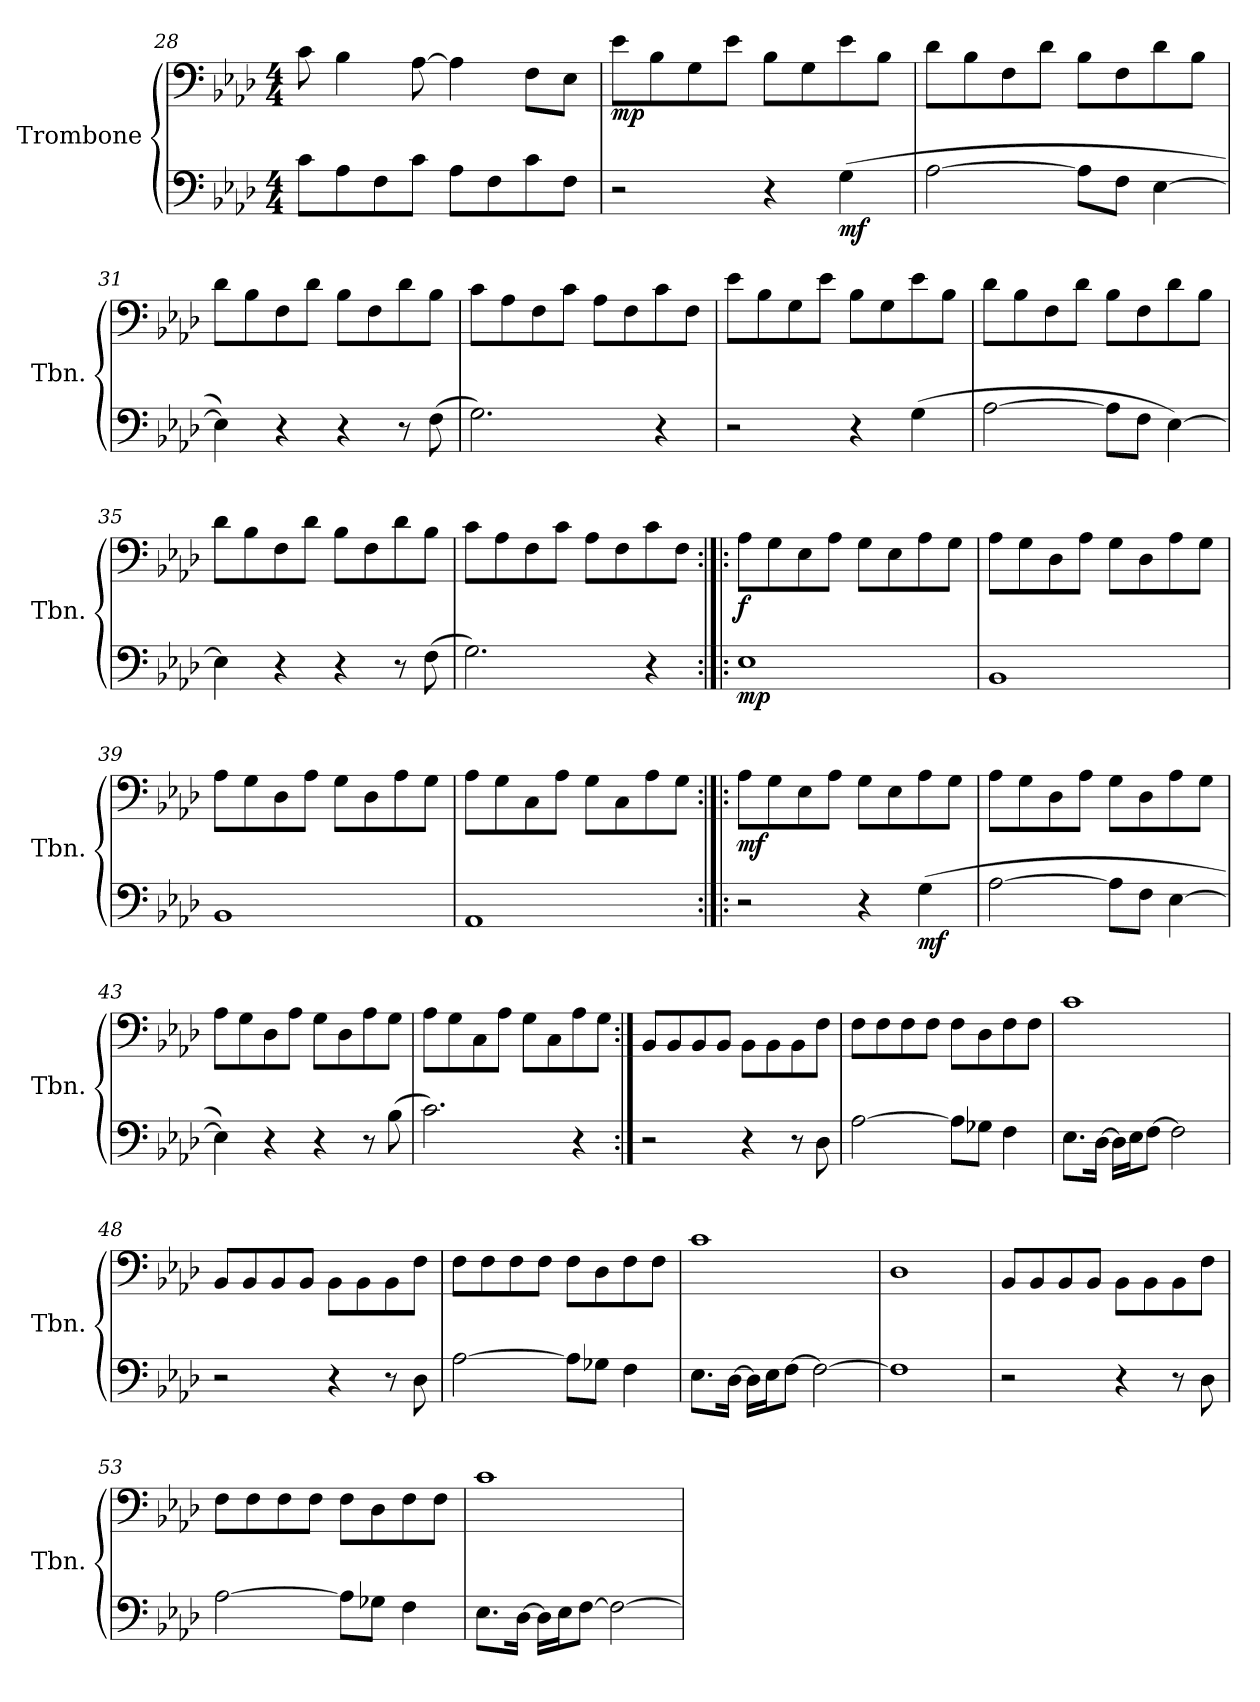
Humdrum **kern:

**kern	**dynam	**kern	**dynam
*part2	*part2	*part1	*part1
*staff2	*staff2	*staff1	*staff1
*I"Trombone	*	*I"Trombone	*
*I'Tbn.	*	*I'Tbn.	*
*clefF4	*	*clefF4	*
*k[b-e-a-d-]	*	*k[b-e-a-d-]	*
*M4/4	*	*M4/4	*
=28	=28	=28	=28
8c\L	.	8c\	.
8A-\	.	4B-\	.
8F\	.	.	.
8c\J	.	[8A-\	.
8A-\L	.	4A-\]	.
8F\	.	.	.
8c\	.	8F\L	.
8F\J	.	8E-\J	.
!!LO:LB:g=z
=29	=29	=29	=29
!	!	!	!LO:DY:b
2r	.	8e-\L	mp
.	.	8B-\	.
.	.	8G\	.
.	.	8e-\J	.
4r	.	8B-\L	.
.	.	8G\	.
!	!LO:DY:b	!	!
(>4G\	mf	8e-\	.
.	.	8B-\J	.
=30	=30	=30	=30
[2A-\	.	8d-\L	.
.	.	8B-\	.
.	.	8F\	.
.	.	8d-\J	.
8A-\L]	.	8B-\L	.
8F\J	.	8F\	.
[4E-\	.	8d-\	.
.	.	8B-\J	.
=31	=31	=31	=31
4E-\])	.	8d-\L	.
.	.	8B-\	.
4r	.	8F\	.
.	.	8d-\J	.
4r	.	8B-\L	.
.	.	8F\	.
8r	.	8d-\	.
(>8F\	.	8B-\J	.
=32	=32	=32	=32
2.G\)	.	8c\L	.
.	.	8A-\	.
.	.	8F\	.
.	.	8c\J	.
.	.	8A-\L	.
.	.	8F\	.
4r	.	8c\	.
.	.	8F\J	.
!!LO:LB:g=z
=33	=33	=33	=33
2r	.	8e-\L	.
.	.	8B-\	.
.	.	8G\	.
.	.	8e-\J	.
4r	.	8B-\L	.
.	.	8G\	.
(>4G\	.	8e-\	.
.	.	8B-\J	.
=34	=34	=34	=34
[2A-\	.	8d-\L	.
.	.	8B-\	.
.	.	8F\	.
.	.	8d-\J	.
8A-\L]	.	8B-\L	.
8F\J	.	8F\	.
[4E-\)	.	8d-\	.
.	.	8B-\J	.
=35	=35	=35	=35
4E-\]	.	8d-\L	.
.	.	8B-\	.
4r	.	8F\	.
.	.	8d-\J	.
4r	.	8B-\L	.
.	.	8F\	.
8r	.	8d-\	.
(>8F\	.	8B-\J	.
=36	=36	=36	=36
2.G\)	.	8c\L	.
.	.	8A-\	.
.	.	8F\	.
.	.	8c\J	.
.	.	8A-\L	.
.	.	8F\	.
4r	.	8c\	.
.	.	8F\J	.
!!LO:LB:g=z
=37:|!|:	=37:|!|:	=37:|!|:	=37:|!|:
!	!LO:DY:b	!	!LO:DY:b
1E-	mp	8A-\L	f
.	.	8G\	.
.	.	8E-\	.
.	.	8A-\J	.
.	.	8G\L	.
.	.	8E-\	.
.	.	8A-\	.
.	.	8G\J	.
=38	=38	=38	=38
1BB-	.	8A-\L	.
.	.	8G\	.
.	.	8D-\	.
.	.	8A-\J	.
.	.	8G\L	.
.	.	8D-\	.
.	.	8A-\	.
.	.	8G\J	.
=39	=39	=39	=39
1BB-	.	8A-\L	.
.	.	8G\	.
.	.	8D-\	.
.	.	8A-\J	.
.	.	8G\L	.
.	.	8D-\	.
.	.	8A-\	.
.	.	8G\J	.
=40	=40	=40	=40
1AA-	.	8A-\L	.
.	.	8G\	.
.	.	8C\	.
.	.	8A-\J	.
.	.	8G\L	.
.	.	8C\	.
.	.	8A-\	.
.	.	8G\J	.
!!LO:LB:g=z
=41:|!|:	=41:|!|:	=41:|!|:	=41:|!|:
!	!	!	!LO:DY:b
2r	.	8A-\L	mf
.	.	8G\	.
.	.	8E-\	.
.	.	8A-\J	.
4r	.	8G\L	.
.	.	8E-\	.
!	!LO:DY:b	!	!
(>4G\	mf	8A-\	.
.	.	8G\J	.
=42	=42	=42	=42
[2A-\	.	8A-\L	.
.	.	8G\	.
.	.	8D-\	.
.	.	8A-\J	.
8A-\L]	.	8G\L	.
8F\J	.	8D-\	.
[4E-\	.	8A-\	.
.	.	8G\J	.
=43	=43	=43	=43
4E-\])	.	8A-\L	.
.	.	8G\	.
4r	.	8D-\	.
.	.	8A-\J	.
4r	.	8G\L	.
.	.	8D-\	.
8r	.	8A-\	.
(>8B-\	.	8G\J	.
=44	=44	=44	=44
2.c\)	.	8A-\L	.
.	.	8G\	.
.	.	8C\	.
.	.	8A-\J	.
.	.	8G\L	.
.	.	8C\	.
4r	.	8A-\	.
.	.	8G\J	.
=45:|!	=45:|!	=45:|!	=45:|!
2r	.	8BB-/L	.
.	.	8BB-/	.
.	.	8BB-/	.
.	.	8BB-/J	.
4r	.	8BB-\L	.
.	.	8BB-\	.
8r	.	8BB-\	.
8D-\	.	8F\J	.
!!LO:PB:g=z
=46	=46	=46	=46
[2A-\	.	8F\L	.
.	.	8F\	.
.	.	8F\	.
.	.	8F\J	.
8A-\L]	.	8F\L	.
8G-X\J	.	8D-\	.
4F\	.	8F\	.
.	.	8F\J	.
=47	=47	=47	=47
8.E-\L	.	1c	.
[16D-\Jk	.	.	.
16D-\LL]	.	.	.
16E-\J	.	.	.
[8F\J	.	.	.
2F\]	.	.	.
=48	=48	=48	=48
2r	.	8BB-/L	.
.	.	8BB-/	.
.	.	8BB-/	.
.	.	8BB-/J	.
4r	.	8BB-\L	.
.	.	8BB-\	.
8r	.	8BB-\	.
8D-\	.	8F\J	.
=49	=49	=49	=49
[2A-\	.	8F\L	.
.	.	8F\	.
.	.	8F\	.
.	.	8F\J	.
8A-\L]	.	8F\L	.
8G-X\J	.	8D-\	.
4F\	.	8F\	.
.	.	8F\J	.
=50	=50	=50	=50
8.E-\L	.	1c	.
[16D-\Jk	.	.	.
16D-\LL]	.	.	.
16E-\J	.	.	.
[8F\J	.	.	.
2F\_	.	.	.
=51	=51	=51	=51
1F]	.	1D-	.
!!LO:LB:g=z
=52	=52	=52	=52
2r	.	8BB-/L	.
.	.	8BB-/	.
.	.	8BB-/	.
.	.	8BB-/J	.
4r	.	8BB-\L	.
.	.	8BB-\	.
8r	.	8BB-\	.
8D-\	.	8F\J	.
=53	=53	=53	=53
[2A-\	.	8F\L	.
.	.	8F\	.
.	.	8F\	.
.	.	8F\J	.
8A-\L]	.	8F\L	.
8G-X\J	.	8D-\	.
4F\	.	8F\	.
.	.	8F\J	.
=54	=54	=54	=54
8.E-\L	.	1c	.
[16D-\Jk	.	.	.
16D-\LL]	.	.	.
16E-\J	.	.	.
[8F\J	.	.	.
2F\_	.	.	.
=	=	=	=
*-	*-	*-	*-
